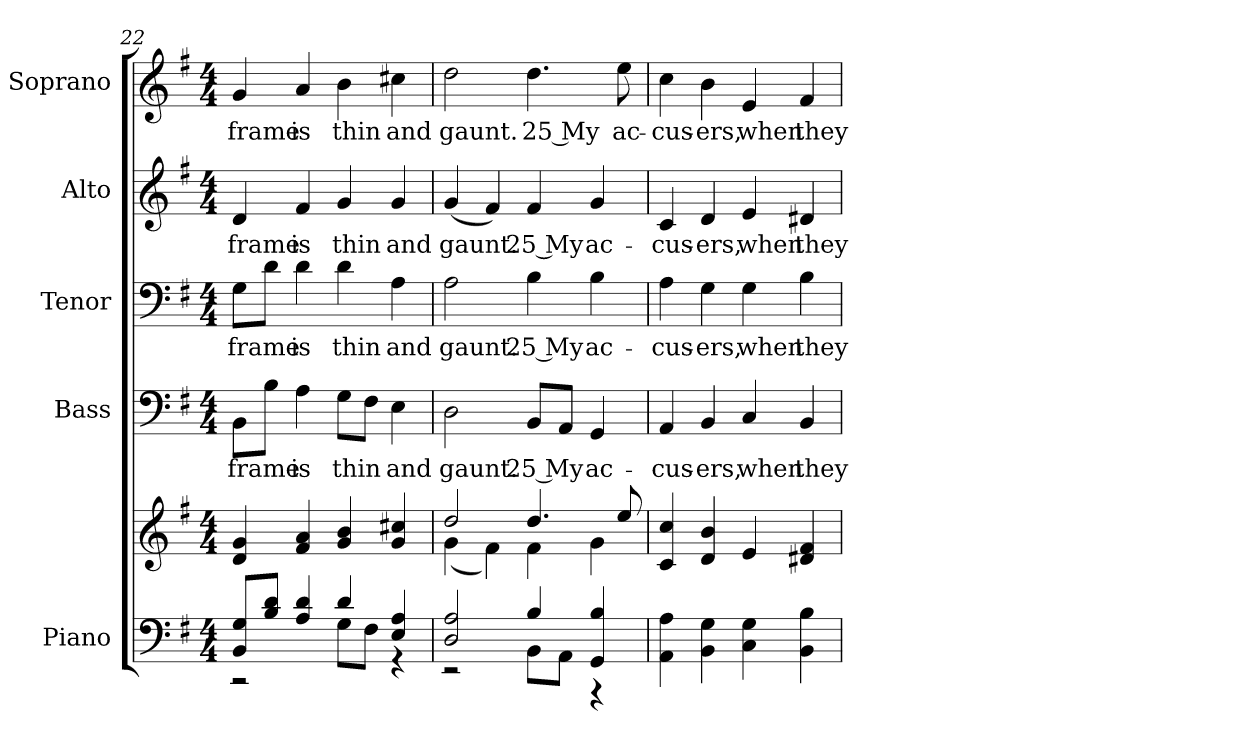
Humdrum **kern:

**kern	**kern	**kern	**text	**kern	**text	**kern	**text	**kern	**text
*part5	*part5	*part4	*part4	*part3	*part3	*part2	*part2	*part1	*part1
*staff6	*staff5	*staff4	*staff4	*staff3	*staff3	*staff2	*staff2	*staff1	*staff1
*I"Piano	*	*I"Bass	*	*I"Tenor	*	*I"Alto	*	*I"Soprano	*
*I'Pno.	*	*I'B.	*	*I'T.	*	*I'A.	*	*I'S.	*
!!LO:PB:g=z
*clefF4	*clefG2	*clefF4	*	*clefF4	*	*clefG2	*	*clefG2	*
*k[f#]	*k[f#]	*k[f#]	*	*k[f#]	*	*k[f#]	*	*k[f#]	*
*G:	*G:	*G:	*	*G:	*	*G:	*	*G:	*
*M4/4	*M4/4	*M4/4	*	*M4/4	*	*M4/4	*	*M4/4	*
=22	=22	=22	=22	=22	=22	=22	=22	=22	=22
*^	*	*	*	*	*	*	*	*	*
!	!	!	!	!LO:LY:b:color=#000000	!	!	!	!	!	!
!	!	!	!	!	!	!LO:LY:b:color=#000000	!	!	!	!
!	!	!	!	!	!	!	!	!LO:LY:b:color=#000000	!	!
!	!	!	!	!	!	!	!	!	!	!LO:LY:b:color=#000000
8BBi/ 8GiL	2r	4di/ 4gi	8BBi\L	frame	8Gi\L	frame	4di/	frame	4gi/	frame
8Bi/ 8diJ	.	.	8Bi\J	.	8di\J	.	.	.	.	.
!	!	!	!	!LO:LY:b:color=#000000	!	!	!	!	!	!
!	!	!	!	!	!	!LO:LY:b:color=#000000	!	!	!	!
!	!	!	!	!	!	!	!	!LO:LY:b:color=#000000	!	!
!	!	!	!	!	!	!	!	!	!	!LO:LY:b:color=#000000
4Ai/ 4di	.	4f#i/ 4ai	4Ai\	is	4di\	is	4f#i/	is	4ai/	is
!	!	!	!	!LO:LY:b:color=#000000	!	!	!	!	!	!
!	!	!	!	!	!	!LO:LY:b:color=#000000	!	!	!	!
!	!	!	!	!	!	!	!	!LO:LY:b:color=#000000	!	!
!	!	!	!	!	!	!	!	!	!	!LO:LY:b:color=#000000
4di/	8Gi\L	4gi/ 4bi	8Gi\L	thin	4di\	thin	4gi/	thin	4bi\	thin
.	8F#i\J	.	8F#i\J	.	.	.	.	.	.	.
!	!	!	!	!LO:LY:b:color=#000000	!	!	!	!	!	!
!	!	!	!	!	!	!LO:LY:b:color=#000000	!	!	!	!
!	!	!	!	!	!	!	!	!LO:LY:b:color=#000000	!	!
!	!	!	!	!	!	!	!	!	!	!LO:LY:b:color=#000000
4Ei/ 4Ai	4r	4gi/ 4cc#Xi	4Ei\	and	4Ai\	and	4gi/	and	4cc#Xi\	and
=23	=23	=23	=23	=23	=23	=23	=23	=23	=23	=23
*	*	*^	*	*	*	*	*	*	*	*
!	!	!	!	!	!LO:LY:b:color=#000000	!	!	!	!	!	!
!	!	!	!	!	!	!	!LO:LY:b:color=#000000	!	!	!	!
!	!	!	!	!	!	!	!	!	!LO:LY:b:color=#000000	!	!
!	!	!	!	!	!	!	!	!	!	!	!LO:LY:b:color=#000000
2Di/ 2Ai	2r	2ddi/	(4gi\	2Di\	gaunt.	2Ai\	gaunt.	(4gi/	gaunt.	2ddi\	gaunt.
.	.	.	4f#i\)	.	.	.	.	4f#i/)	.	.	.
!	!	!	!	!	!LO:LY:b:color=#000000	!	!	!	!	!	!
!	!	!	!	!	!	!	!LO:LY:b:color=#000000	!	!	!	!
!	!	!	!	!	!	!	!	!	!LO:LY:b:color=#000000	!	!
!	!	!	!	!	!	!	!	!	!	!	!LO:LY:b:color=#000000
4Bi/	8BBi\L	4.ddi/	4f#i\	8BBi/L	25 My	4Bi\	25 My	4f#i/	25 My	4.ddi\	25 My
.	8AAi\J	.	.	8AAi/J	.	.	.	.	.	.	.
!	!	!	!	!	!LO:LY:b:color=#000000	!	!	!	!	!	!
!	!	!	!	!	!	!	!LO:LY:b:color=#000000	!	!	!	!
!	!	!	!	!	!	!	!	!	!LO:LY:b:color=#000000	!	!
4GGi/ 4Bi	4r	.	4gi\	4GGi/	ac-	4Bi\	ac-	4gi/	ac-	.	.
!	!	!	!	!	!	!	!	!	!	!	!LO:LY:b:color=#000000
.	.	8eei/	.	.	.	.	.	.	.	8eei\	ac-
*v	*v	*	*	*	*	*	*	*	*	*	*
*	*v	*v	*	*	*	*	*	*	*	*
=24	=24	=24	=24	=24	=24	=24	=24	=24	=24
!	!	!	!LO:LY:b:color=#000000	!	!	!	!	!	!
!	!	!	!	!	!LO:LY:b:color=#000000	!	!	!	!
!	!	!	!	!	!	!	!LO:LY:b:color=#000000	!	!
!	!	!	!	!	!	!	!	!	!LO:LY:b:color=#000000
4AAi\ 4Ai	4ci/ 4cci	4AAi/	-cus-	4Ai\	-cus-	4ci/	-cus-	4cci\	-cus-
!	!	!	!LO:LY:b:color=#000000	!	!	!	!	!	!
!	!	!	!	!	!LO:LY:b:color=#000000	!	!	!	!
!	!	!	!	!	!	!	!LO:LY:b:color=#000000	!	!
!	!	!	!	!	!	!	!	!	!LO:LY:b:color=#000000
4BBi\ 4Gi	4di/ 4bi	4BBi/	-ers,	4Gi\	-ers,	4di/	-ers,	4bi\	-ers,
!	!	!	!LO:LY:b:color=#000000	!	!	!	!	!	!
!	!	!	!	!	!LO:LY:b:color=#000000	!	!	!	!
!	!	!	!	!	!	!	!LO:LY:b:color=#000000	!	!
!	!	!	!	!	!	!	!	!	!LO:LY:b:color=#000000
4Ci\ 4Gi	4ei/	4Ci/	when	4Gi\	when	4ei/	when	4ei/	when
!	!	!	!LO:LY:b:color=#000000	!	!	!	!	!	!
!	!	!	!	!	!LO:LY:b:color=#000000	!	!	!	!
!	!	!	!	!	!	!	!LO:LY:b:color=#000000	!	!
!	!	!	!	!	!	!	!	!	!LO:LY:b:color=#000000
4BBi\ 4Bi	4d#Xi/ 4f#i	4BBi/	they	4Bi\	they	4d#Xi/	they	4f#i/	they
=	=	=	=	=	=	=	=	=	=
*-	*-	*-	*-	*-	*-	*-	*-	*-	*-
